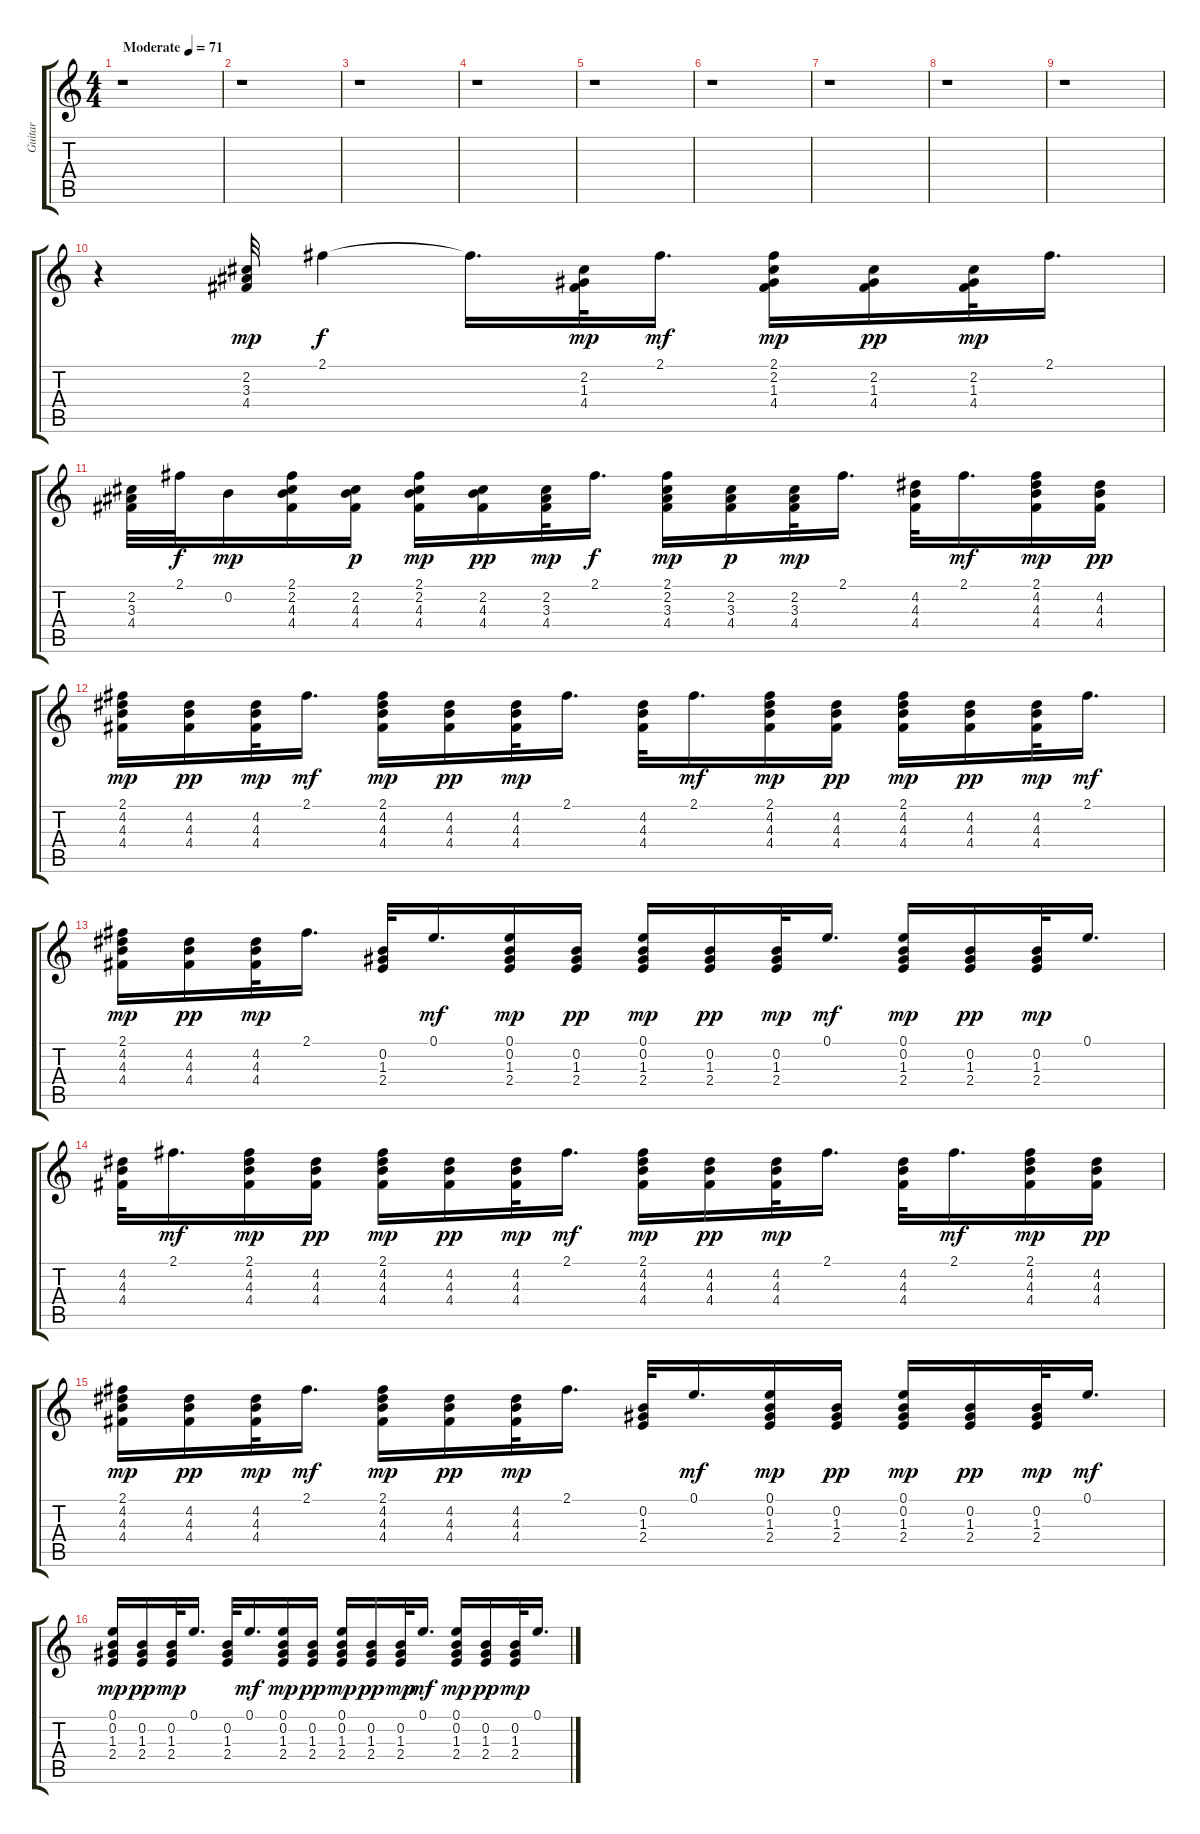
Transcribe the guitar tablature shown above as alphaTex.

\track ("Guitar" "Guitar") {instrument acousticguitarsteel}
\staff {score tabs}
\tuning (E4 B3 G3 D3 A2 E2) {hide}
\ts (4 4)
\tempo (71 "Moderate")
\clef g2
\ks c
r.1{dy mp instrument acousticguitarsteel} |
r.1 |
r.1 |
r.1 |
r.1 |
r.1 |
r.1 |
r.1 |
r.1 |
r.4 (2.2 3.3 4.4).32 2.1.4{dy f} 2.1{t}.16{d} (2.2 1.3 4.4).32{dy mp} 2.1.16{d dy mf} (2.1 2.2 1.3 4.4).16{dy mp} (2.2 1.3 4.4).16{dy pp} (2.2 1.3 4.4).32{dy mp} 2.1.16{d} |
(2.2 3.3 4.4).32 2.1.32{dy f} 0.2.16{dy mp} (2.1 2.2 4.3 4.4).16 (2.2 4.3 4.4).16{dy p} (2.1 2.2 4.3 4.4).16{dy mp} (2.2 4.3 4.4).16{dy pp} (2.2 3.3 4.4).32{dy mp} 2.1.16{d dy f} (2.1 2.2 3.3 4.4).16{dy mp} (2.2 3.3 4.4).16{dy p} (2.2 3.3 4.4).32{dy mp} 2.1.16{d} (4.2 4.3 4.4).32 2.1.16{d dy mf} (2.1 4.2 4.3 4.4).16{dy mp} (4.2 4.3 4.4).16{dy pp} |
(2.1 4.2 4.3 4.4).16{dy mp} (4.2 4.3 4.4).16{dy pp} (4.2 4.3 4.4).32{dy mp} 2.1.16{d dy mf} (2.1 4.2 4.3 4.4).16{dy mp} (4.2 4.3 4.4).16{dy pp} (4.2 4.3 4.4).32{dy mp} 2.1.16{d} (4.2 4.3 4.4).32 2.1.16{d dy mf} (2.1 4.2 4.3 4.4).16{dy mp} (4.2 4.3 4.4).16{dy pp} (2.1 4.2 4.3 4.4).16{dy mp} (4.2 4.3 4.4).16{dy pp} (4.2 4.3 4.4).32{dy mp} 2.1.16{d dy mf} |
(2.1 4.2 4.3 4.4).16{dy mp} (4.2 4.3 4.4).16{dy pp} (4.2 4.3 4.4).32{dy mp} 2.1.16{d} (0.2 1.3 2.4).32 0.1.16{d dy mf} (0.1 0.2 1.3 2.4).16{dy mp} (0.2 1.3 2.4).16{dy pp} (0.1 0.2 1.3 2.4).16{dy mp} (0.2 1.3 2.4).16{dy pp} (0.2 1.3 2.4).32{dy mp} 0.1.16{d dy mf} (0.1 0.2 1.3 2.4).16{dy mp} (0.2 1.3 2.4).16{dy pp} (0.2 1.3 2.4).32{dy mp} 0.1.16{d} |
(4.2 4.3 4.4).32 2.1.16{d dy mf} (2.1 4.2 4.3 4.4).16{dy mp} (4.2 4.3 4.4).16{dy pp} (2.1 4.2 4.3 4.4).16{dy mp} (4.2 4.3 4.4).16{dy pp} (4.2 4.3 4.4).32{dy mp} 2.1.16{d dy mf} (2.1 4.2 4.3 4.4).16{dy mp} (4.2 4.3 4.4).16{dy pp} (4.2 4.3 4.4).32{dy mp} 2.1.16{d} (4.2 4.3 4.4).32 2.1.16{d dy mf} (2.1 4.2 4.3 4.4).16{dy mp} (4.2 4.3 4.4).16{dy pp} |
(2.1 4.2 4.3 4.4).16{dy mp} (4.2 4.3 4.4).16{dy pp} (4.2 4.3 4.4).32{dy mp} 2.1.16{d dy mf} (2.1 4.2 4.3 4.4).16{dy mp} (4.2 4.3 4.4).16{dy pp} (4.2 4.3 4.4).32{dy mp} 2.1.16{d} (0.2 1.3 2.4).32 0.1.16{d dy mf} (0.1 0.2 1.3 2.4).16{dy mp} (0.2 1.3 2.4).16{dy pp} (0.1 0.2 1.3 2.4).16{dy mp} (0.2 1.3 2.4).16{dy pp} (0.2 1.3 2.4).32{dy mp} 0.1.16{d dy mf} |
(0.1 0.2 1.3 2.4).16{dy mp} (0.2 1.3 2.4).16{dy pp} (0.2 1.3 2.4).32{dy mp} 0.1.16{d} (0.2 1.3 2.4).32 0.1.16{d dy mf} (0.1 0.2 1.3 2.4).16{dy mp} (0.2 1.3 2.4).16{dy pp} (0.1 0.2 1.3 2.4).16{dy mp} (0.2 1.3 2.4).16{dy pp} (0.2 1.3 2.4).32{dy mp} 0.1.16{d dy mf} (0.1 0.2 1.3 2.4).16{dy mp} (0.2 1.3 2.4).16{dy pp} (0.2 1.3 2.4).32{dy mp} 0.1.16{d}
